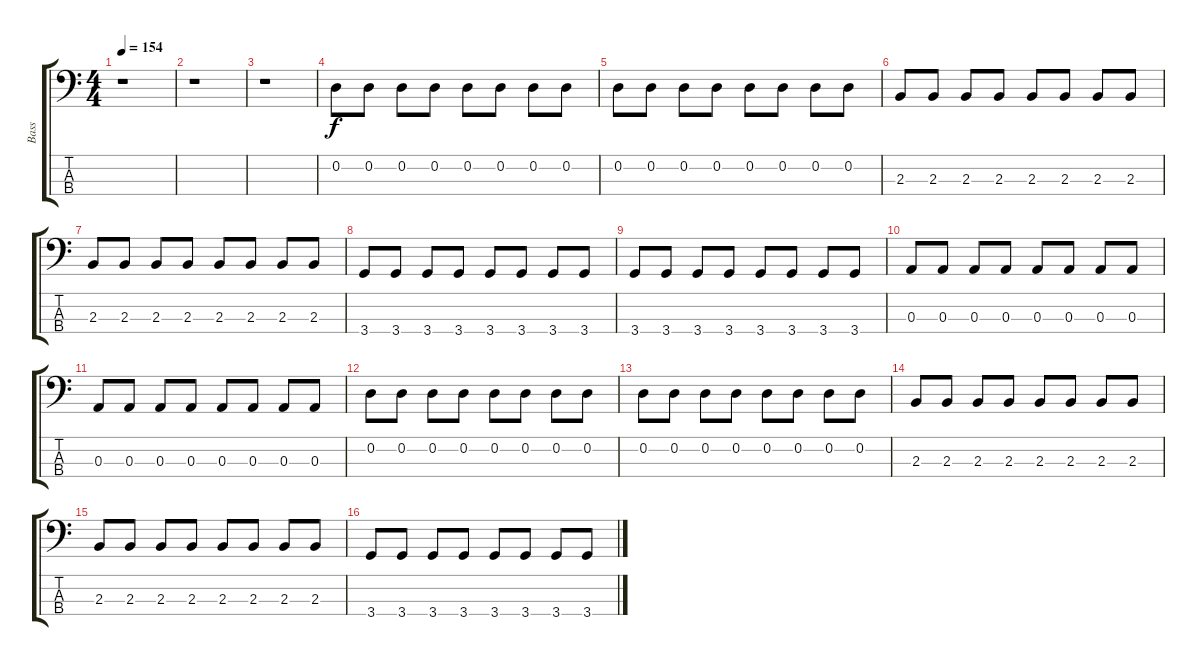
\track ("Bass" "Bass") {instrument electricbassfinger}
\staff {score tabs}
\tuning (G2 D2 A1 E1) {hide}
\ts (4 4)
\tempo 154
\clef f4
\ks c
r.1{dy f} |
r.1 |
r.1 |
0.2.8 0.2.8 0.2.8 0.2.8 0.2.8 0.2.8 0.2.8 0.2.8 |
0.2.8 0.2.8 0.2.8 0.2.8 0.2.8 0.2.8 0.2.8 0.2.8 |
2.3.8 2.3.8 2.3.8 2.3.8 2.3.8 2.3.8 2.3.8 2.3.8 |
2.3.8 2.3.8 2.3.8 2.3.8 2.3.8 2.3.8 2.3.8 2.3.8 |
3.4.8 3.4.8 3.4.8 3.4.8 3.4.8 3.4.8 3.4.8 3.4.8 |
3.4.8 3.4.8 3.4.8 3.4.8 3.4.8 3.4.8 3.4.8 3.4.8 |
0.3.8 0.3.8 0.3.8 0.3.8 0.3.8 0.3.8 0.3.8 0.3.8 |
0.3.8 0.3.8 0.3.8 0.3.8 0.3.8 0.3.8 0.3.8 0.3.8 |
0.2.8 0.2.8 0.2.8 0.2.8 0.2.8 0.2.8 0.2.8 0.2.8 |
0.2.8 0.2.8 0.2.8 0.2.8 0.2.8 0.2.8 0.2.8 0.2.8 |
2.3.8 2.3.8 2.3.8 2.3.8 2.3.8 2.3.8 2.3.8 2.3.8 |
2.3.8 2.3.8 2.3.8 2.3.8 2.3.8 2.3.8 2.3.8 2.3.8 |
3.4.8 3.4.8 3.4.8 3.4.8 3.4.8 3.4.8 3.4.8 3.4.8
